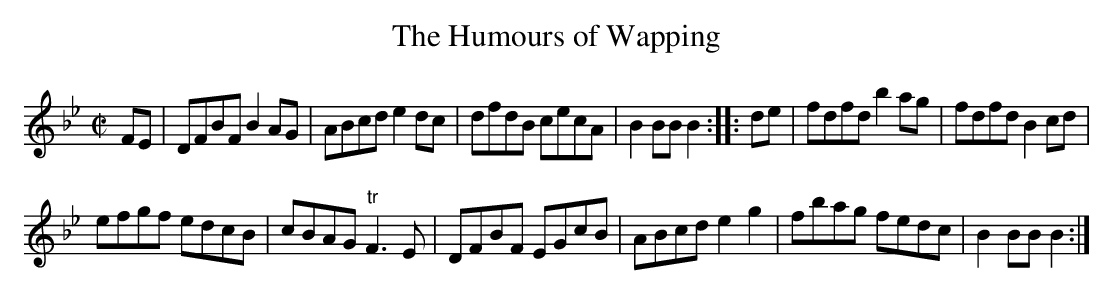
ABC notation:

X:1
T:Humours of Wapping, The
M: C|
L:1/8
K:Bb
FE | DFBF B2 AG | ABcd e2 dc | dfdB cecA | B2 BB B2::de | fdfd b2 ag | fdfd B2 cd |
efgf edcB | cBAG "tr"F3E | DFBF EGcB | ABcd e2g2 | fbag fedc | B2 BB B2 :|
